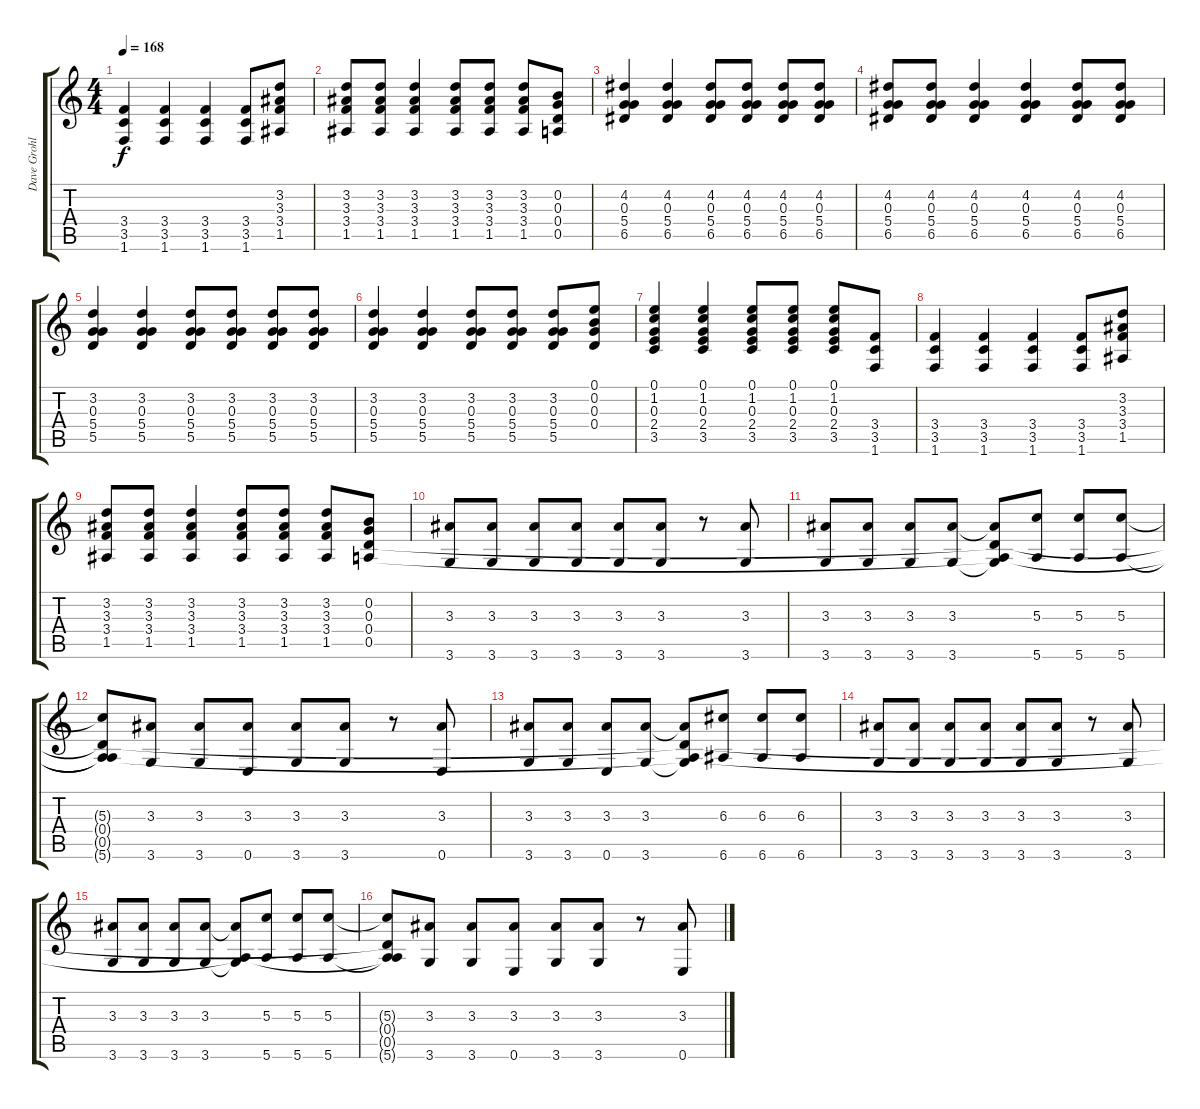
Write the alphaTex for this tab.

\track ("Dave Grohl" "Dave Grohl") {instrument distortionguitar}
\staff {score tabs}
\tuning (E4 B3 G3 D3 A2 E2) {hide}
\ts (4 4)
\tempo 168
\clef g2
\ks c
(3.4 3.5 1.6).4{dy f} (3.4 3.5 1.6).4 (3.4 3.5 1.6).4 (3.4 3.5 1.6).8 (3.2 3.3 3.4 1.5).8 |
(3.2 3.3 3.4 1.5).8 (3.2 3.3 3.4 1.5).8 (3.2 3.3 3.4 1.5).4 (3.2 3.3 3.4 1.5).8 (3.2 3.3 3.4 1.5).8 (3.2 3.3 3.4 1.5).8 (0.2 0.3 0.4 0.5).8 |
(4.2 0.3 5.4 6.5).4 (4.2 0.3 5.4 6.5).4 (4.2 0.3 5.4 6.5).8 (4.2 0.3 5.4 6.5).8 (4.2 0.3 5.4 6.5).8 (4.2 0.3 5.4 6.5).8 |
(4.2 0.3 5.4 6.5).8 (4.2 0.3 5.4 6.5).8 (4.2 0.3 5.4 6.5).4 (4.2 0.3 5.4 6.5).4 (4.2 0.3 5.4 6.5).8 (4.2 0.3 5.4 6.5).8 |
(3.2 0.3 5.4 5.5).4 (3.2 0.3 5.4 5.5).4 (3.2 0.3 5.4 5.5).8 (3.2 0.3 5.4 5.5).8 (3.2 0.3 5.4 5.5).8 (3.2 0.3 5.4 5.5).8 |
(3.2 0.3 5.4 5.5).4 (3.2 0.3 5.4 5.5).4 (3.2 0.3 5.4 5.5).8 (3.2 0.3 5.4 5.5).8 (3.2 0.3 5.4 5.5).8 (0.1 0.2 0.3 0.4).8 |
(0.1 1.2 0.3 2.4 3.5).4 (0.1 1.2 0.3 2.4 3.5).4 (0.1 1.2 0.3 2.4 3.5).8 (0.1 1.2 0.3 2.4 3.5).8 (0.1 1.2 0.3 2.4 3.5).8 (3.4 3.5 1.6).8 |
(3.4 3.5 1.6).4 (3.4 3.5 1.6).4 (3.4 3.5 1.6).4 (3.4 3.5 1.6).8 (3.2 3.3 3.4 1.5).8 |
(3.2 3.3 3.4 1.5).8 (3.2 3.3 3.4 1.5).8 (3.2 3.3 3.4 1.5).4 (3.2 3.3 3.4 1.5).8 (3.2 3.3 3.4 1.5).8 (3.2 3.3 3.4 1.5).8 (0.2 0.3 0.4 0.5).8 |
(3.3 3.6).8 (3.3 3.6).8 (3.3 3.6).8 (3.3 3.6).8 (3.3 3.6).8 (3.3 3.6).8 r.8 (3.3 3.6).8 |
(3.3 3.6).8 (3.3 3.6).8 (3.3 3.6).8 (3.3 3.6).8 (3.3{t} 0.4{t} 0.5{t} 3.6{t}).8 (5.3 5.6).8 (5.3 5.6).8 (5.3 5.6).8 |
(5.3{t} 0.4{t} 0.5{t} 5.6{t}).8 (3.3 3.6).8 (3.3 3.6).8 (3.3 0.6).8 (3.3 3.6).8 (3.3 3.6).8 r.8 (3.3 0.6).8 |
(3.3 3.6).8 (3.3 3.6).8 (3.3 0.6).8 (3.3 3.6).8 (3.3{t} 0.4{t} 0.5{t} 3.6{t}).8 (6.3 6.6).8 (6.3 6.6).8 (6.3 6.6).8 |
(3.3 3.6).8 (3.3 3.6).8 (3.3 3.6).8 (3.3 3.6).8 (3.3 3.6).8 (3.3 3.6).8 r.8 (3.3 3.6).8 |
(3.3 3.6).8 (3.3 3.6).8 (3.3 3.6).8 (3.3 3.6).8 (3.3{t} 0.5{t} 3.6{t}).8 (5.3 5.6).8 (5.3 5.6).8 (5.3 5.6).8 |
(5.3{t} 0.4{t} 0.5{t} 5.6{t}).8 (3.3 3.6).8 (3.3 3.6).8 (3.3 0.6).8 (3.3 3.6).8 (3.3 3.6).8 r.8 (3.3 0.6).8
